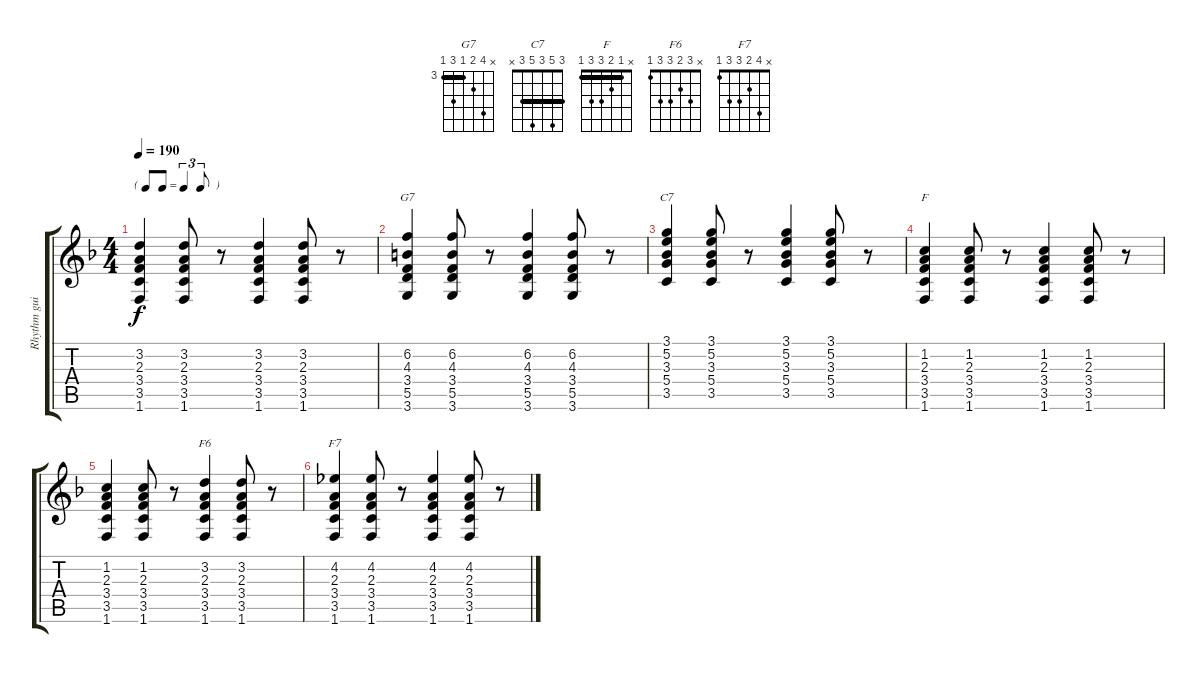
\track ("Rhythm guitar" "Rhythm gui") {instrument acousticguitarsteel}
\staff {score tabs}
\tuning (E4 B3 G3 D3 A2 E2) {hide}
\chord ("G7" x 6 4 3 5 3) {firstfret 3 barre 3}
\chord ("C7" 3 5 3 5 3 x) {barre 3}
\chord ("F" x 1 2 3 3 1) {barre 1}
\chord ("F6" x 3 2 3 3 1)
\chord ("F7" x 4 2 3 3 1)
\ts (4 4)
\tf triplet8th
\tempo 190
\clef g2
\ks f
(3.2 2.3 3.4 3.5 1.6).4{dy f} (3.2 2.3 3.4 3.5 1.6).8 r.8 (3.2 2.3 3.4 3.5 1.6).4 (3.2 2.3 3.4 3.5 1.6).8 r.8 |
(6.2 4.3 3.4 5.5 3.6).4{ch "G7"} (6.2 4.3 3.4 5.5 3.6).8 r.8 (6.2 4.3 3.4 5.5 3.6).4 (6.2 4.3 3.4 5.5 3.6).8 r.8 |
(3.1 5.2 3.3 5.4 3.5).4{ch "C7"} (3.1 5.2 3.3 5.4 3.5).8 r.8 (3.1 5.2 3.3 5.4 3.5).4 (3.1 5.2 3.3 5.4 3.5).8 r.8 |
(1.2 2.3 3.4 3.5 1.6).4{ch "F"} (1.2 2.3 3.4 3.5 1.6).8 r.8 (1.2 2.3 3.4 3.5 1.6).4 (1.2 2.3 3.4 3.5 1.6).8 r.8 |
(1.2 2.3 3.4 3.5 1.6).4 (1.2 2.3 3.4 3.5 1.6).8 r.8 (3.2 2.3 3.4 3.5 1.6).4{ch "F6"} (3.2 2.3 3.4 3.5 1.6).8 r.8 |
(4.2 2.3 3.4 3.5 1.6).4{ch "F7"} (4.2 2.3 3.4 3.5 1.6).8 r.8 (4.2 2.3 3.4 3.5 1.6).4 (4.2 2.3 3.4 3.5 1.6).8 r.8
